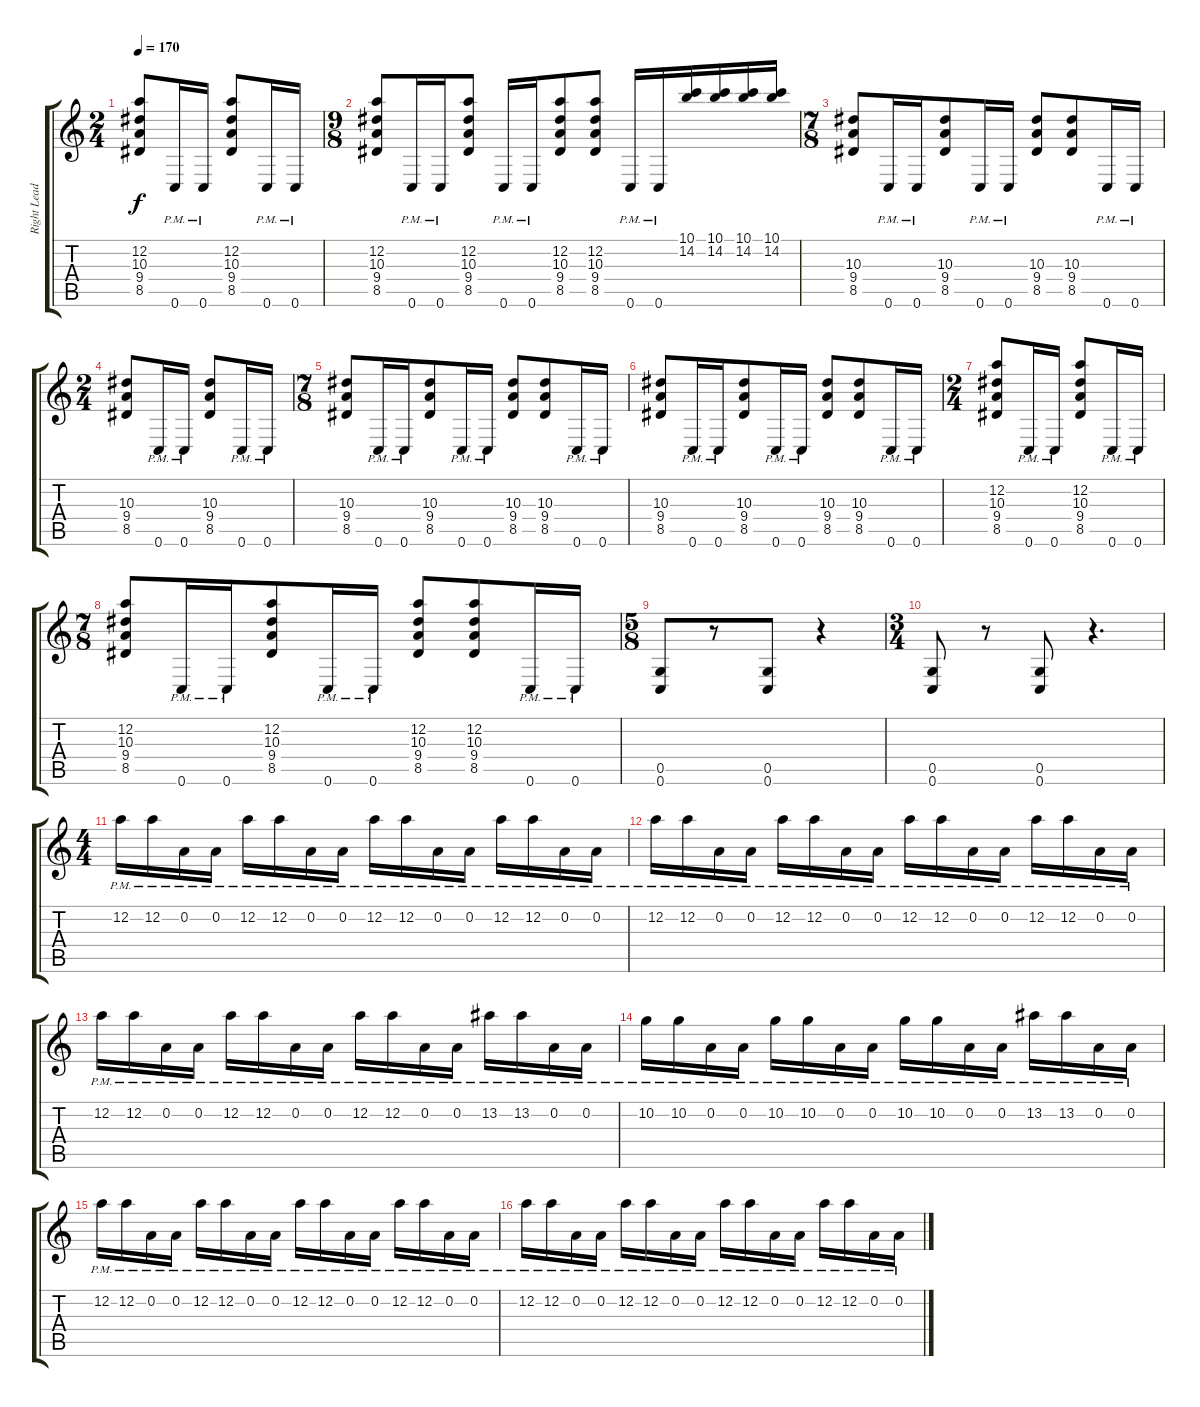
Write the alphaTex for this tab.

\track ("Right Lead Guitar" "Right Lead") {instrument distortionguitar}
\staff {score tabs}
\tuning (D4 A3 F3 C3 G2 C2) {hide}
\ts (2 4)
\tempo 170
\clef g2
\ks c
(12.2 10.3 9.4 8.5).8{dy f} 0.6{pm}.16 0.6{pm}.16 (12.2 10.3 9.4 8.5).8 0.6{pm}.16 0.6{pm}.16 |
\ts (9 8)
(12.2 10.3 9.4 8.5).8 0.6{pm}.16 0.6{pm}.16 (12.2 10.3 9.4 8.5).8 0.6{pm}.16 0.6{pm}.16 (12.2 10.3 9.4 8.5).8 (12.2 10.3 9.4 8.5).8 0.6{pm}.16 0.6{pm}.16 (10.1 14.2).16 (10.1 14.2).16 (10.1 14.2).16 (10.1 14.2).16 |
\ts (7 8)
(10.3 9.4 8.5).8 0.6{pm}.16 0.6{pm}.16 (10.3 9.4 8.5).8 0.6{pm}.16 0.6{pm}.16 (10.3 9.4 8.5).8 (10.3 9.4 8.5).8 0.6{pm}.16 0.6{pm}.16 |
\ts (2 4)
(10.3 9.4 8.5).8 0.6{pm}.16 0.6{pm}.16 (10.3 9.4 8.5).8 0.6{pm}.16 0.6{pm}.16 |
\ts (7 8)
(10.3 9.4 8.5).8 0.6{pm}.16 0.6{pm}.16 (10.3 9.4 8.5).8 0.6{pm}.16 0.6{pm}.16 (10.3 9.4 8.5).8 (10.3 9.4 8.5).8 0.6{pm}.16 0.6{pm}.16 |
(10.3 9.4 8.5).8 0.6{pm}.16 0.6{pm}.16 (10.3 9.4 8.5).8 0.6{pm}.16 0.6{pm}.16 (10.3 9.4 8.5).8 (10.3 9.4 8.5).8 0.6{pm}.16 0.6{pm}.16 |
\ts (2 4)
(12.2 10.3 9.4 8.5).8 0.6{pm}.16 0.6{pm}.16 (12.2 10.3 9.4 8.5).8 0.6{pm}.16 0.6{pm}.16 |
\ts (7 8)
(12.2 10.3 9.4 8.5).8 0.6{pm}.16 0.6{pm}.16 (12.2 10.3 9.4 8.5).8 0.6{pm}.16 0.6{pm}.16 (12.2 10.3 9.4 8.5).8 (12.2 10.3 9.4 8.5).8 0.6{pm}.16 0.6{pm}.16 |
\ts (5 8)
(0.5 0.6).8 r.8 (0.5 0.6).8 r.4 |
\ts (3 4)
(0.5 0.6).8 r.8 (0.5 0.6).8 r.4{d} |
\ts (4 4)
12.2{pm}.16{volume 16} 12.2{pm}.16 0.2{pm}.16 0.2{pm}.16 12.2{pm}.16 12.2{pm}.16 0.2{pm}.16 0.2{pm}.16 12.2{pm}.16 12.2{pm}.16 0.2{pm}.16 0.2{pm}.16 12.2{pm}.16 12.2{pm}.16 0.2{pm}.16 0.2{pm}.16 |
12.2{pm}.16 12.2{pm}.16 0.2{pm}.16 0.2{pm}.16 12.2{pm}.16 12.2{pm}.16 0.2{pm}.16 0.2{pm}.16 12.2{pm}.16 12.2{pm}.16 0.2{pm}.16 0.2{pm}.16 12.2{pm}.16 12.2{pm}.16 0.2{pm}.16 0.2{pm}.16 |
12.2{pm}.16 12.2{pm}.16 0.2{pm}.16 0.2{pm}.16 12.2{pm}.16 12.2{pm}.16 0.2{pm}.16 0.2{pm}.16 12.2{pm}.16 12.2{pm}.16 0.2{pm}.16 0.2{pm}.16 13.2{pm}.16 13.2{pm}.16 0.2{pm}.16 0.2{pm}.16 |
10.2{pm}.16 10.2{pm}.16 0.2{pm}.16 0.2{pm}.16 10.2{pm}.16 10.2{pm}.16 0.2{pm}.16 0.2{pm}.16 10.2{pm}.16 10.2{pm}.16 0.2{pm}.16 0.2{pm}.16 13.2{pm}.16 13.2{pm}.16 0.2{pm}.16 0.2{pm}.16 |
12.2{pm}.16 12.2{pm}.16 0.2{pm}.16 0.2{pm}.16 12.2{pm}.16 12.2{pm}.16 0.2{pm}.16 0.2{pm}.16 12.2{pm}.16 12.2{pm}.16 0.2{pm}.16 0.2{pm}.16 12.2{pm}.16 12.2{pm}.16 0.2{pm}.16 0.2{pm}.16 |
12.2{pm}.16 12.2{pm}.16 0.2{pm}.16 0.2{pm}.16 12.2{pm}.16 12.2{pm}.16 0.2{pm}.16 0.2{pm}.16 12.2{pm}.16 12.2{pm}.16 0.2{pm}.16 0.2{pm}.16 12.2{pm}.16 12.2{pm}.16 0.2{pm}.16 0.2{pm}.16
